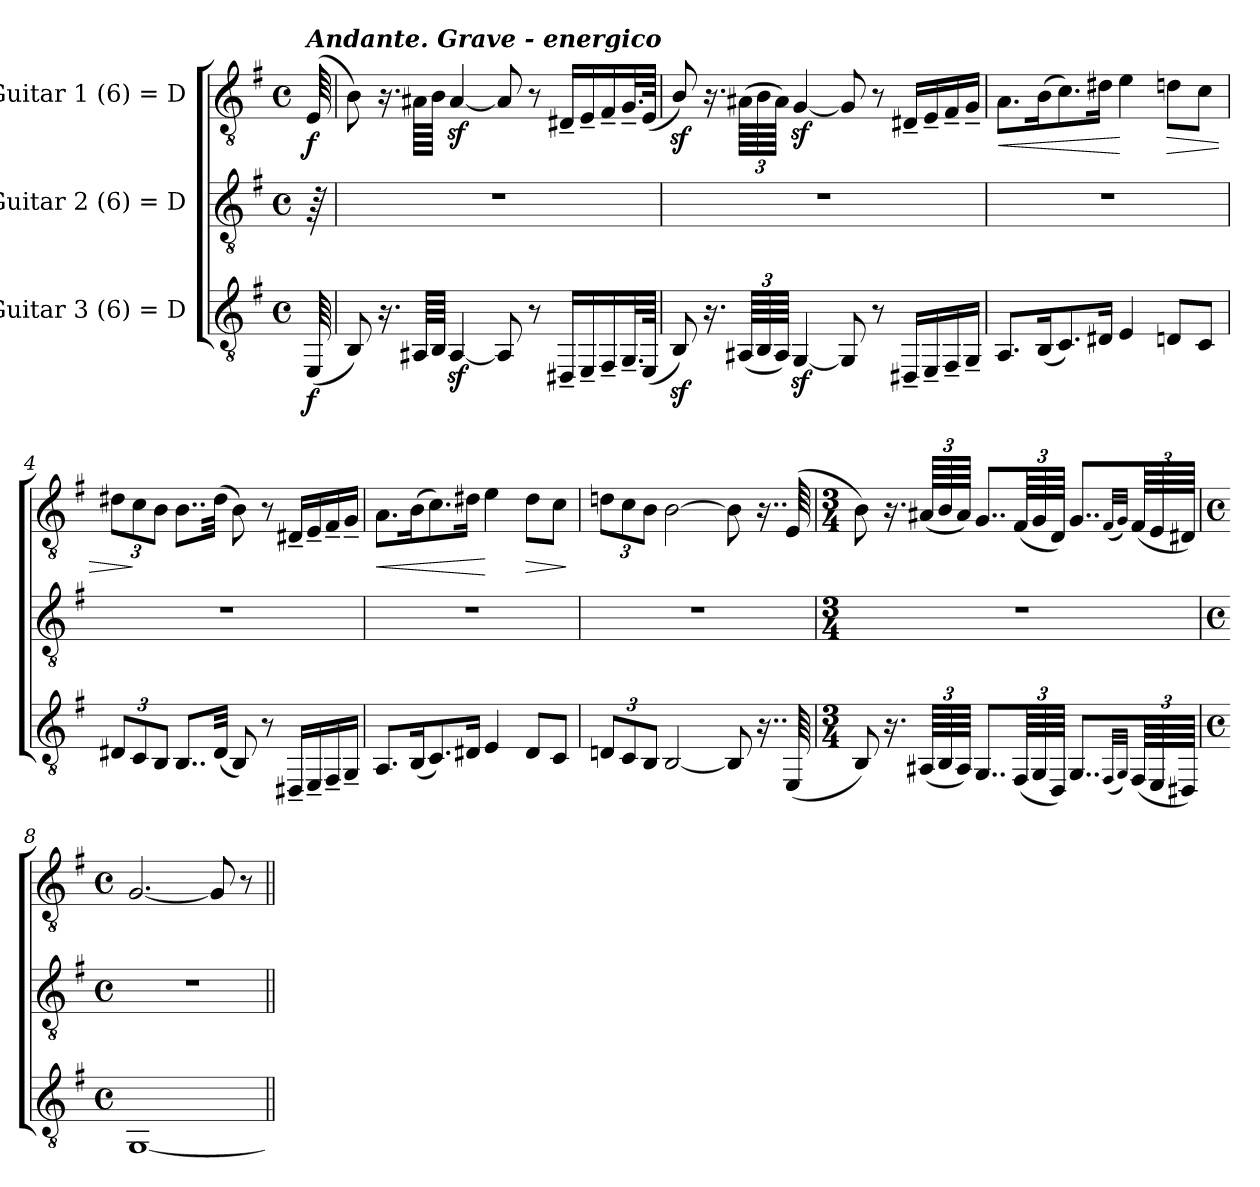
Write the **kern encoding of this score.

**kern	**dynam	**kern	**kern	**dynam
*part3	*part3	*part2	*part1	*part1
*staff3	*staff3	*staff2	*staff1	*staff1
*I"Guitar 3 (6) = D	*	*I"Guitar 2 (6) = D	*I"Guitar 1 (6) = D	*
*clefGv2	*	*clefGv2	*clefGv2	*
*k[f#]	*	*k[f#]	*k[f#]	*
*M4/4	*	*M4/4	*M4/4	*
*met(c)	*	*met(c)	*met(c)	*
*MM60	*	*MM60	*MM60	*
=	=	=	=	=
!	!	!	!LO:TX:a:Bi:t=Andante. Grave - energico	!
!	!LO:DY:b	!	!	!LO:DY:b
(64EE/	f	64r	(64E/	f
=1	=1	=1	=1	=1
8BB/)	.	1r	8B\)	.
16.r	.	.	16.r	.
64AA#X/LLLL	.	.	64A#X\LLLL	.
64BB/JJJJ	.	.	64B\JJJJ	.
[4AA#z</	.	.	[4A#z</	.
8AA#/]	.	.	8A#/]	.
8r	.	.	8r	.
16DD#X~/LL	.	.	16D#X~/LL	.
16EE~/	.	.	16E~/	.
16FF#~/	.	.	16F#~/	.
32.GG~/L	.	.	32.G~/L	.
(64EE/JJJk	.	.	(64E/JJJk	.
=2	=2	=2	=2	=2
8BBz</)	.	1r	8Bz</)	.
16.r	.	.	16.r	.
(96AA#X/LLLL	.	.	(96A#X\LLLL	.
96BB/	.	.	96B\	.
96AA#/JJJJ)	.	.	96A#\JJJJ)	.
[4GGz</	.	.	[4Gz</	.
8GG/]	.	.	8G/]	.
8r	.	.	8r	.
16DD#X~/LL	.	.	16D#X~/LL	.
16EE~/	.	.	16E~/	.
16FF#~/	.	.	16F#~/	.
16GG~/JJ	.	.	16G~/JJ	.
!!LO:LB:g=z
=3	=3	=3	=3	=3
!	!	!	!	!LO:HP:b
8.AA/L	.	1r	8.A\L	<
(16BB/K	.	.	(16B\K	.
8.C/)	.	.	8.c\)	.
16D#X/Jk	.	.	16d#X\Jk	.
4E/	.	.	4e\	[
!	!	!	!	!LO:HP:b
8Dn/L	.	.	8dn\L	>
8C/J	.	.	8c\J	.
=4	=4	=4	=4	=4
12D#X/L	.	1r	12d#X\L	.
12C/	.	.	12c\	]
12BB/J	.	.	12B\J	.
8..BB/L	.	.	8..B\L	.
(32D#/Jkk	.	.	(32d#\Jkk	.
8BB/)	.	.	8B\)	.
8r	.	.	8r	.
16DD#X~/LL	.	.	16D#X~/LL	.
16EE~/	.	.	16E~/	.
16FF#~/	.	.	16F#~/	.
16GG~/JJ	.	.	16G~/JJ	.
=5	=5	=5	=5	=5
!	!	!	!	!LO:HP:b
8.AA/L	.	1r	8.A\L	<
(16BB/K	.	.	(16B\K	.
8.C/)	.	.	8.c\)	.
16D#X/Jk	.	.	16d#X\Jk	.
4E/	.	.	4e\	[
!	!	!	!	!LO:HP:b
8D#/L	.	.	8d#\L	>
8C/J	.	.	8c\J	.
.	.	.	.	]
=6	=6	=6	=6	=6
12Dn/L	.	1r	12dn\L	.
12C/	.	.	12c\	.
12BB/J	.	.	12B\J	.
[2BB/	.	.	[2B\	.
8BB/]	.	.	8B\]	.
16..r	.	.	16..r	.
(64EE/	.	.	(64E/	.
!!LO:LB:g=z
=7	=7	=7	=7	=7
*M3/4	*	*M3/4	*M3/4	*
8BB/)	.	2.r	8B\)	.
16.r	.	.	16.r	.
(96AA#X/LLLL	.	.	(96A#X/LLLL	.
96BB/	.	.	96B/	.
96AA#/JJJJ)	.	.	96A#/JJJJ)	.
8..GG/L	.	.	8..G/L	.
(96FF#/LLL	.	.	(96F#/LLL	.
96GG/	.	.	96G/	.
96DD/JJJJ)	.	.	96D/JJJJ)	.
8..GG/L	.	.	8..G/L	.
(32qFF#/LLL	.	.	(32qF#/LLL	.
32qGG/JJJ)	.	.	32qG/JJJ)	.
(96FF#/LLL	.	.	(96F#/LLL	.
96EE/	.	.	96E/	.
96DD#X/JJJJ)	.	.	96D#X/JJJJ)	.
=8	=8	=8	=8	=8
*M4/4	*	*M4/4	*M4/4	*
*met(c)	*	*met(c)	*met(c)	*
[1GG	.	1r	[2.G/	.
.	.	.	8G/]	.
.	.	.	8r	.
=||	=||	=||	=||	=||
*-	*-	*-	*-	*-
